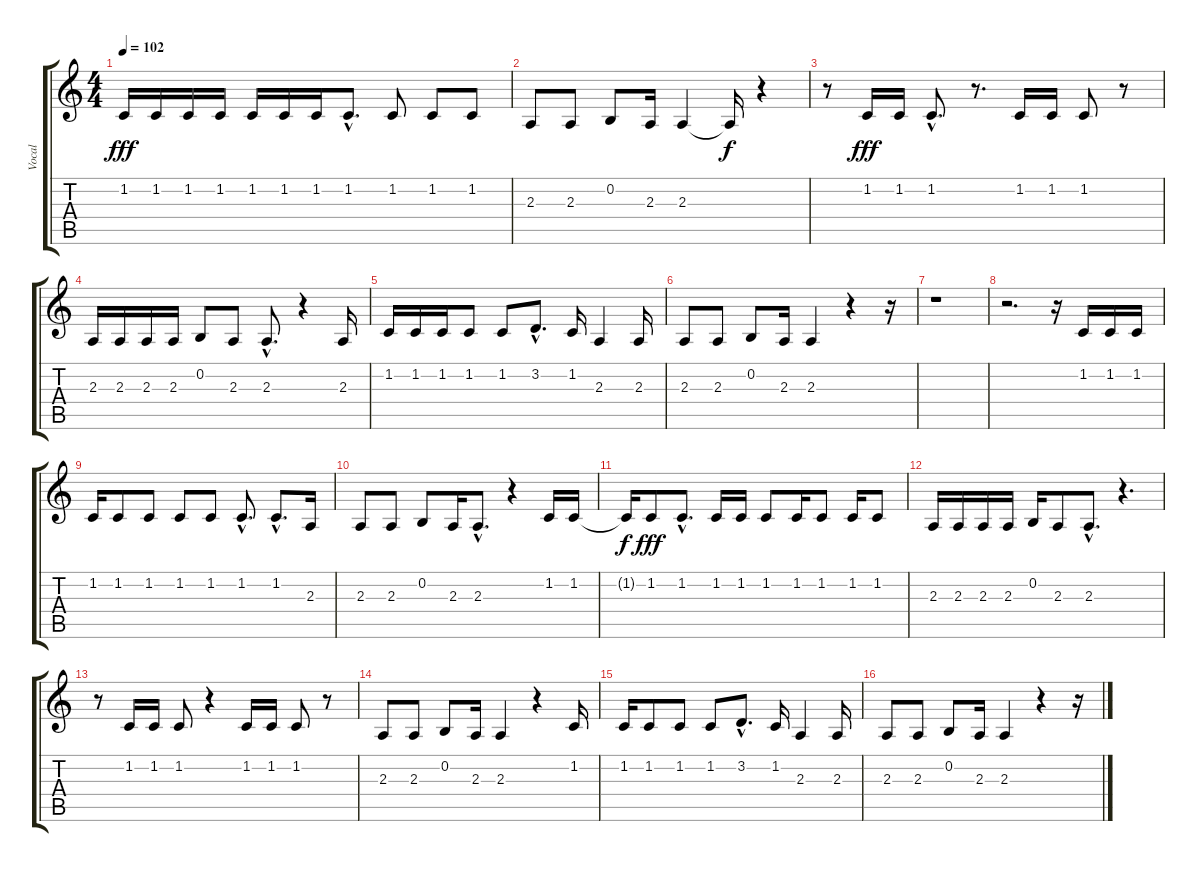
\track ("Vocal " "Vocal ") {instrument oboe}
\staff {score tabs}
\tuning (E4 B3 G3 D3 A2 E2) {hide}
\ts (4 4)
\tempo 102
\clef g2
\ks c
1.2.16{dy fff} 1.2.16 1.2.16 1.2.16 1.2.16 1.2.16 1.2.16 1.2{hac}.8{d} 1.2.8 1.2.8 1.2.8 |
2.3.8 2.3.8 0.2.8 2.3.16 2.3.4 2.3{t}.16{dy f} r.4 |
r.8 1.2.16{dy fff} 1.2.16 1.2{hac}.8{d} r.8{d} 1.2.16 1.2.16 1.2.8 r.8 |
2.3.16 2.3.16 2.3.16 2.3.16 0.2.8 2.3.8 2.3{hac}.8{d} r.4 2.3.16 |
1.2.16 1.2.16 1.2.16 1.2.8 1.2.8 3.2{hac}.8{d} 1.2.16 2.3.4 2.3.16 |
2.3.8 2.3.8 0.2.8 2.3.16 2.3.4 r.4 r.16 |
r.1 |
r.2{d} r.16 1.2.16 1.2.16 1.2.16 |
1.2.16 1.2.8 1.2.8 1.2.8 1.2.8 1.2{hac}.8{d} 1.2{hac}.8{d} 2.3.16 |
2.3.8 2.3.8 0.2.8 2.3.16 2.3{hac}.8{d} r.4 1.2.16 1.2.16 |
1.2{t}.16{dy f} 1.2.8{dy fff} 1.2{hac}.8{d} 1.2.16 1.2.16 1.2.8 1.2.16 1.2.8 1.2.16 1.2.8 |
2.3.16 2.3.16 2.3.16 2.3.16 0.2.16 2.3.8 2.3{hac}.8{d} r.4{d} |
r.8 1.2.16 1.2.16 1.2.8 r.4 1.2.16 1.2.16 1.2.8 r.8 |
2.3.8 2.3.8 0.2.8 2.3.16 2.3.4 r.4 1.2.16 |
1.2.16 1.2.8 1.2.8 1.2.8 3.2{hac}.8{d} 1.2.16 2.3.4 2.3.16 |
2.3.8 2.3.8 0.2.8 2.3.16 2.3.4 r.4 r.16
